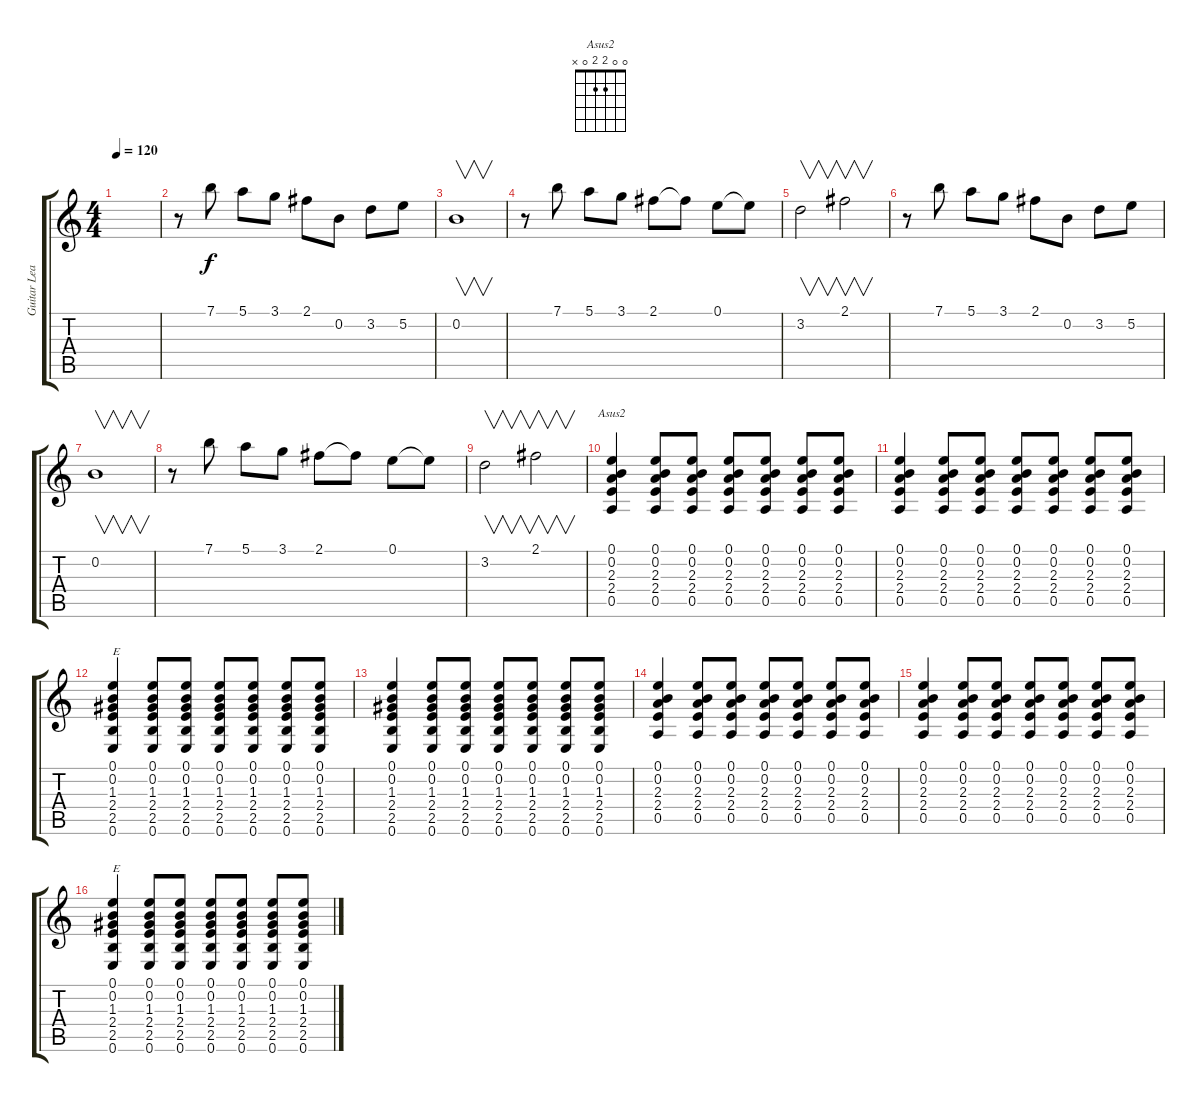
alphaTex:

\track ("Guitar Lead" "Guitar Lea") {instrument acousticguitarnylon}
\staff {score tabs}
\tuning (E4 B3 G3 D3 A2 E2) {hide}
\chord ("Asus2" 0 0 2 2 0 x)
\ts (4 4)
\tempo 120
\clef g2
\ks c
|
r.8{volume 3 balance 8 instrument acousticgrandpiano} 7.1.8 5.1.8 3.1.8 2.1.8 0.2.8 3.2.8 5.2.8 |
0.2.1{v} |
r.8 7.1.8 5.1.8 3.1.8 2.1.8 2.1{t}.8 0.1.8 0.1{t}.8 |
3.2.2{v} 2.1.2{v} |
r.8{volume 3 balance 8 instrument acousticgrandpiano} 7.1.8 5.1.8 3.1.8 2.1.8 0.2.8 3.2.8 5.2.8 |
0.2.1{v} |
r.8 7.1.8 5.1.8 3.1.8 2.1.8 2.1{t}.8 0.1.8 0.1{t}.8 |
3.2.2{v} 2.1.2{v} |
(0.1 0.2 2.3 2.4 0.5).4{ch "Asus2" volume 9 instrument acousticguitarnylon} (0.1 0.2 2.3 2.4 0.5).8 (0.1 0.2 2.3 2.4 0.5).8 (0.1 0.2 2.3 2.4 0.5).8 (0.1 0.2 2.3 2.4 0.5).8 (0.1 0.2 2.3 2.4 0.5).8 (0.1 0.2 2.3 2.4 0.5).8 |
(0.1 0.2 2.3 2.4 0.5).4 (0.1 0.2 2.3 2.4 0.5).8 (0.1 0.2 2.3 2.4 0.5).8 (0.1 0.2 2.3 2.4 0.5).8 (0.1 0.2 2.3 2.4 0.5).8 (0.1 0.2 2.3 2.4 0.5).8 (0.1 0.2 2.3 2.4 0.5).8 |
(0.1 0.2 1.3 2.4 2.5 0.6).4{txt "E"} (0.1 0.2 1.3 2.4 2.5 0.6).8 (0.1 0.2 1.3 2.4 2.5 0.6).8 (0.1 0.2 1.3 2.4 2.5 0.6).8 (0.1 0.2 1.3 2.4 2.5 0.6).8 (0.1 0.2 1.3 2.4 2.5 0.6).8 (0.1 0.2 1.3 2.4 2.5 0.6).8 |
(0.1 0.2 1.3 2.4 2.5 0.6).4 (0.1 0.2 1.3 2.4 2.5 0.6).8 (0.1 0.2 1.3 2.4 2.5 0.6).8 (0.1 0.2 1.3 2.4 2.5 0.6).8 (0.1 0.2 1.3 2.4 2.5 0.6).8 (0.1 0.2 1.3 2.4 2.5 0.6).8 (0.1 0.2 1.3 2.4 2.5 0.6).8 |
(0.1 0.2 2.3 2.4 0.5).4 (0.1 0.2 2.3 2.4 0.5).8 (0.1 0.2 2.3 2.4 0.5).8 (0.1 0.2 2.3 2.4 0.5).8 (0.1 0.2 2.3 2.4 0.5).8 (0.1 0.2 2.3 2.4 0.5).8 (0.1 0.2 2.3 2.4 0.5).8 |
(0.1 0.2 2.3 2.4 0.5).4 (0.1 0.2 2.3 2.4 0.5).8 (0.1 0.2 2.3 2.4 0.5).8 (0.1 0.2 2.3 2.4 0.5).8 (0.1 0.2 2.3 2.4 0.5).8 (0.1 0.2 2.3 2.4 0.5).8 (0.1 0.2 2.3 2.4 0.5).8 |
(0.1 0.2 1.3 2.4 2.5 0.6).4{txt "E"} (0.1 0.2 1.3 2.4 2.5 0.6).8 (0.1 0.2 1.3 2.4 2.5 0.6).8 (0.1 0.2 1.3 2.4 2.5 0.6).8 (0.1 0.2 1.3 2.4 2.5 0.6).8 (0.1 0.2 1.3 2.4 2.5 0.6).8 (0.1 0.2 1.3 2.4 2.5 0.6).8
